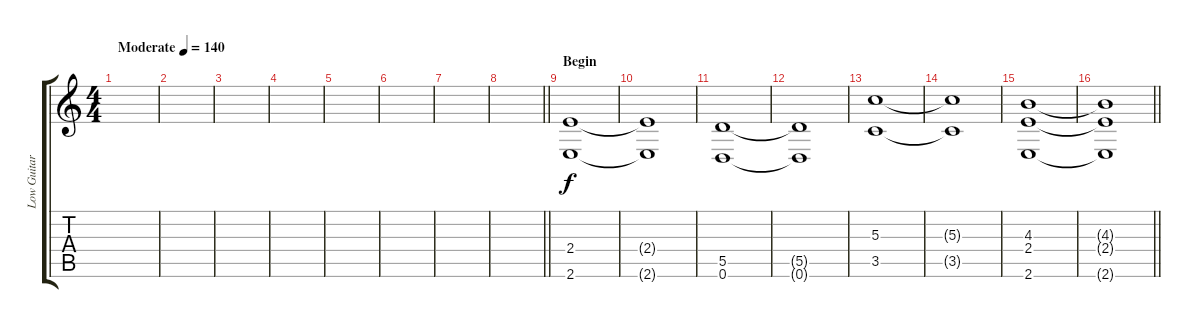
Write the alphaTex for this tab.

\track ("Low Guitar" "Low Guitar") {instrument overdrivenguitar}
\staff {score tabs}
\tuning (E4 B3 G3 D3 A2 D2) {hide}
\ts (4 4)
\tempo (140 "Moderate")
\clef g2
\ks c
|
|
|
|
|
|
|
\barLineRight lightlight
|
\section ("" "Begin")
(2.4 2.6).1 |
(2.4{t} 2.6{t}).1 |
(5.5 0.6).1 |
(5.5{t} 0.6{t}).1 |
(5.3 3.5).1 |
(5.3{t} 3.5{t}).1 |
(4.3 2.4 2.6).1 |
\barLineRight lightlight
(4.3{t} 2.4{t} 2.6{t}).1
